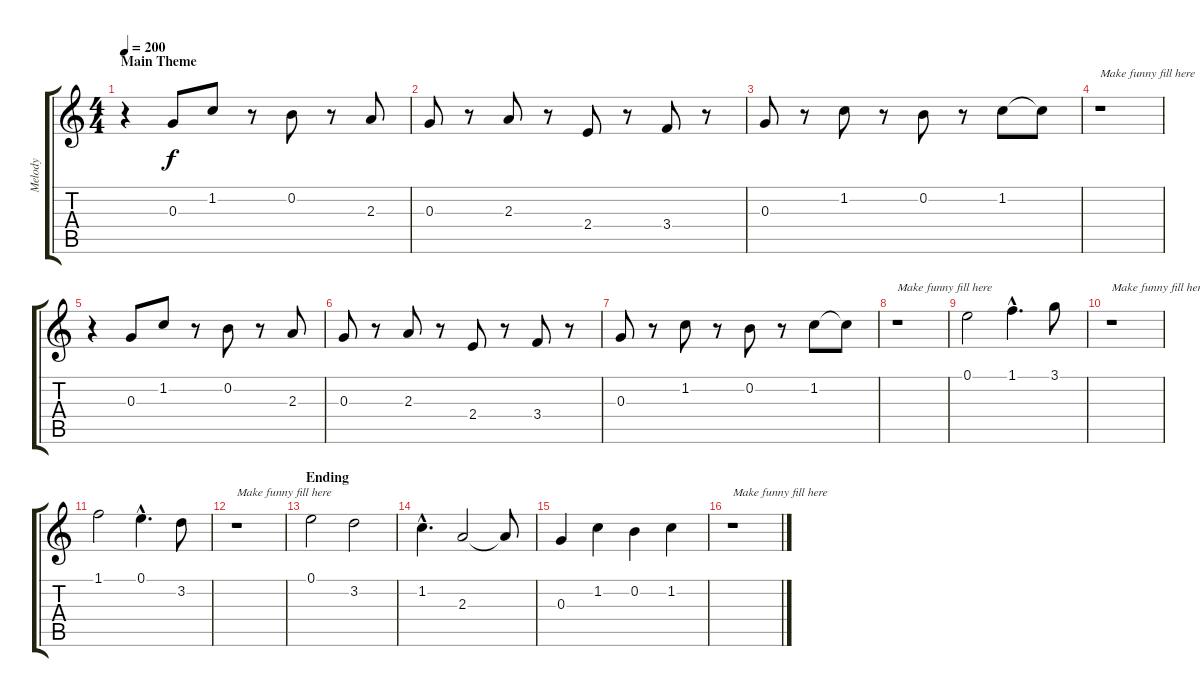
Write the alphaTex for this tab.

\track ("Melody" "Melody") {instrument acousticguitarnylon}
\staff {score tabs}
\tuning (E4 B3 G3 D3 A2 E2) {hide}
\ts (4 4)
\section ("" "Main Theme")
\tempo 200
\clef g2
\ks c
r.4{dy f} 0.3.8 1.2.8 r.8 0.2.8 r.8 2.3.8 |
0.3.8 r.8 2.3.8 r.8 2.4.8 r.8 3.4.8 r.8 |
0.3.8 r.8 1.2.8 r.8 0.2.8 r.8 1.2.8 1.2{t}.8 |
r.1{txt "Make funny fill here"} |
r.4 0.3.8 1.2.8 r.8 0.2.8 r.8 2.3.8 |
0.3.8 r.8 2.3.8 r.8 2.4.8 r.8 3.4.8 r.8 |
0.3.8 r.8 1.2.8 r.8 0.2.8 r.8 1.2.8 1.2{t}.8 |
r.1{txt "Make funny fill here"} |
0.1.2 1.1{hac}.4{d} 3.1.8 |
r.1{txt "Make funny fill here"} |
1.1.2 0.1{hac}.4{d} 3.2.8 |
r.1{txt "Make funny fill here"} |
\section ("" "Ending")
0.1.2 3.2.2 |
1.2{hac}.4{d} 2.3.2 2.3{t}.8 |
0.3.4 1.2.4 0.2.4 1.2.4 |
r.1{txt "Make funny fill here"}
